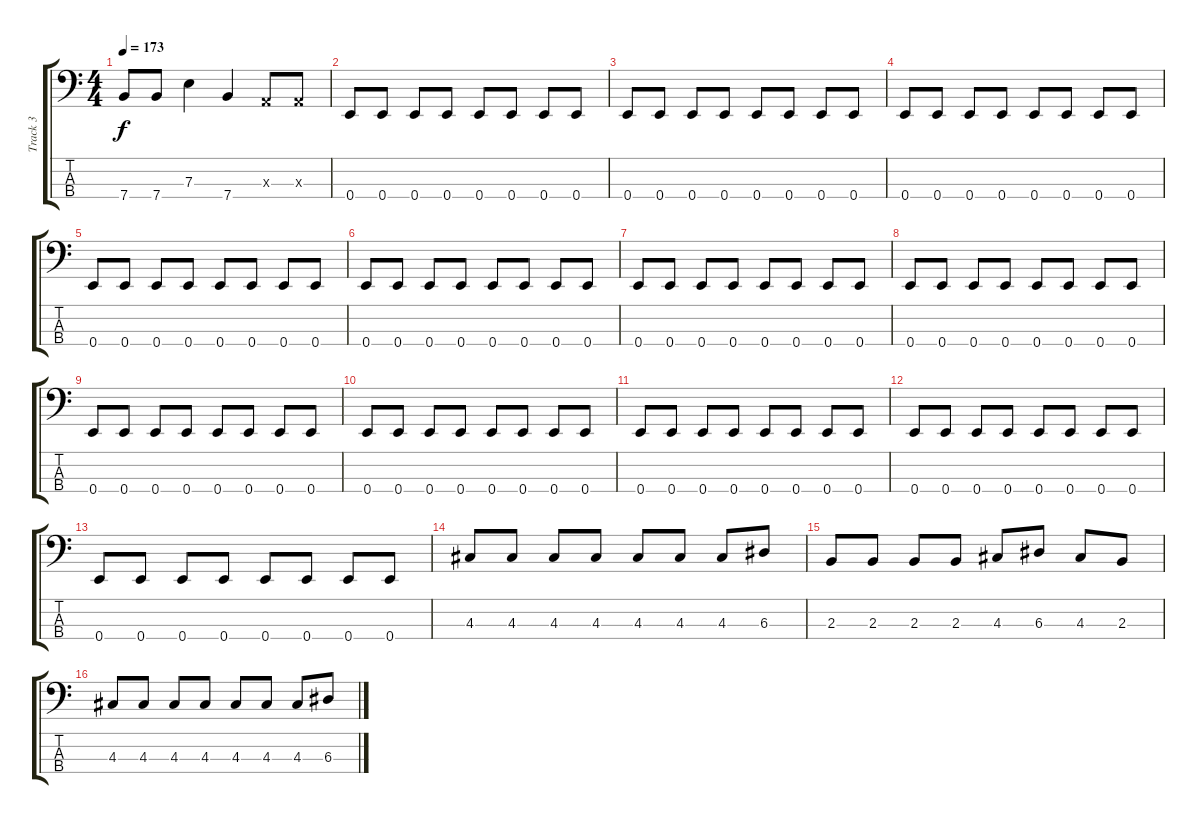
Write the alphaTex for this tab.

\track ("Track 3" "Track 3") {instrument electricbasspick}
\staff {score tabs}
\tuning (G2 D2 A1 E1) {hide}
\ts (4 4)
\tempo 173
\clef f4
\ks c
7.4{t}.8{dy f} 7.4.8 7.3.4 7.4.4 0.3{x}.8 0.3{x}.8 |
0.4.8 0.4.8 0.4.8 0.4.8 0.4.8 0.4.8 0.4.8 0.4.8 |
0.4.8 0.4.8 0.4.8 0.4.8 0.4.8 0.4.8 0.4.8 0.4.8 |
0.4.8 0.4.8 0.4.8 0.4.8 0.4.8 0.4.8 0.4.8 0.4.8 |
0.4.8 0.4.8 0.4.8 0.4.8 0.4.8 0.4.8 0.4.8 0.4.8 |
0.4.8 0.4.8 0.4.8 0.4.8 0.4.8 0.4.8 0.4.8 0.4.8 |
0.4.8 0.4.8 0.4.8 0.4.8 0.4.8 0.4.8 0.4.8 0.4.8 |
0.4.8 0.4.8 0.4.8 0.4.8 0.4.8 0.4.8 0.4.8 0.4.8 |
0.4.8 0.4.8 0.4.8 0.4.8 0.4.8 0.4.8 0.4.8 0.4.8 |
0.4.8 0.4.8 0.4.8 0.4.8 0.4.8 0.4.8 0.4.8 0.4.8 |
0.4.8 0.4.8 0.4.8 0.4.8 0.4.8 0.4.8 0.4.8 0.4.8 |
0.4.8 0.4.8 0.4.8 0.4.8 0.4.8 0.4.8 0.4.8 0.4.8 |
0.4.8 0.4.8 0.4.8 0.4.8 0.4.8 0.4.8 0.4.8 0.4.8 |
4.3.8 4.3.8 4.3.8 4.3.8 4.3.8 4.3.8 4.3.8 6.3.8 |
2.3.8 2.3.8 2.3.8 2.3.8 4.3.8 6.3.8 4.3.8 2.3.8 |
4.3.8 4.3.8 4.3.8 4.3.8 4.3.8 4.3.8 4.3.8 6.3.8
